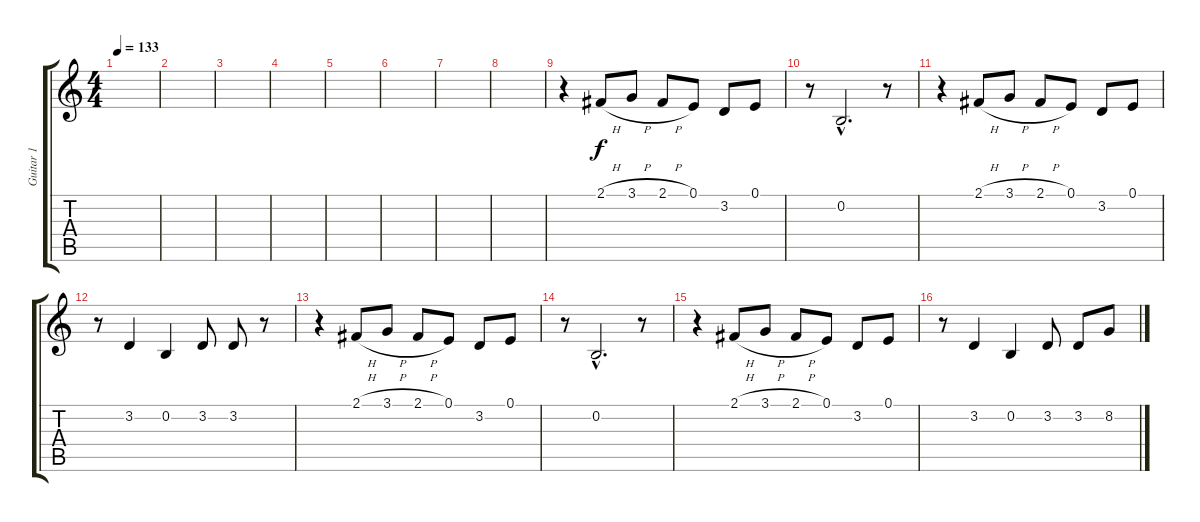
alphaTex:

\track ("Guitar 1" "Guitar 1") {instrument sitar}
\staff {score tabs}
\tuning (E4 B3 G3 D3 A2 E2) {hide}
\ts (4 4)
\tempo 133
\clef g2
\ks c
|
|
|
|
|
|
|
|
r.4 2.1{h}.8 3.1{h}.8 2.1{h}.8 0.1.8 3.2.8 0.1.8 |
r.8 0.2{hac}.2{d} r.8 |
r.4 2.1{h}.8 3.1{h}.8 2.1{h}.8 0.1.8 3.2.8 0.1.8 |
r.8 3.2.4 0.2.4 3.2.8 3.2.8 r.8 |
r.4 2.1{h}.8 3.1{h}.8 2.1{h}.8 0.1.8 3.2.8 0.1.8 |
r.8 0.2{hac}.2{d} r.8 |
r.4 2.1{h}.8 3.1{h}.8 2.1{h}.8 0.1.8 3.2.8 0.1.8 |
r.8 3.2.4 0.2.4 3.2.8 3.2.8 8.2.8
